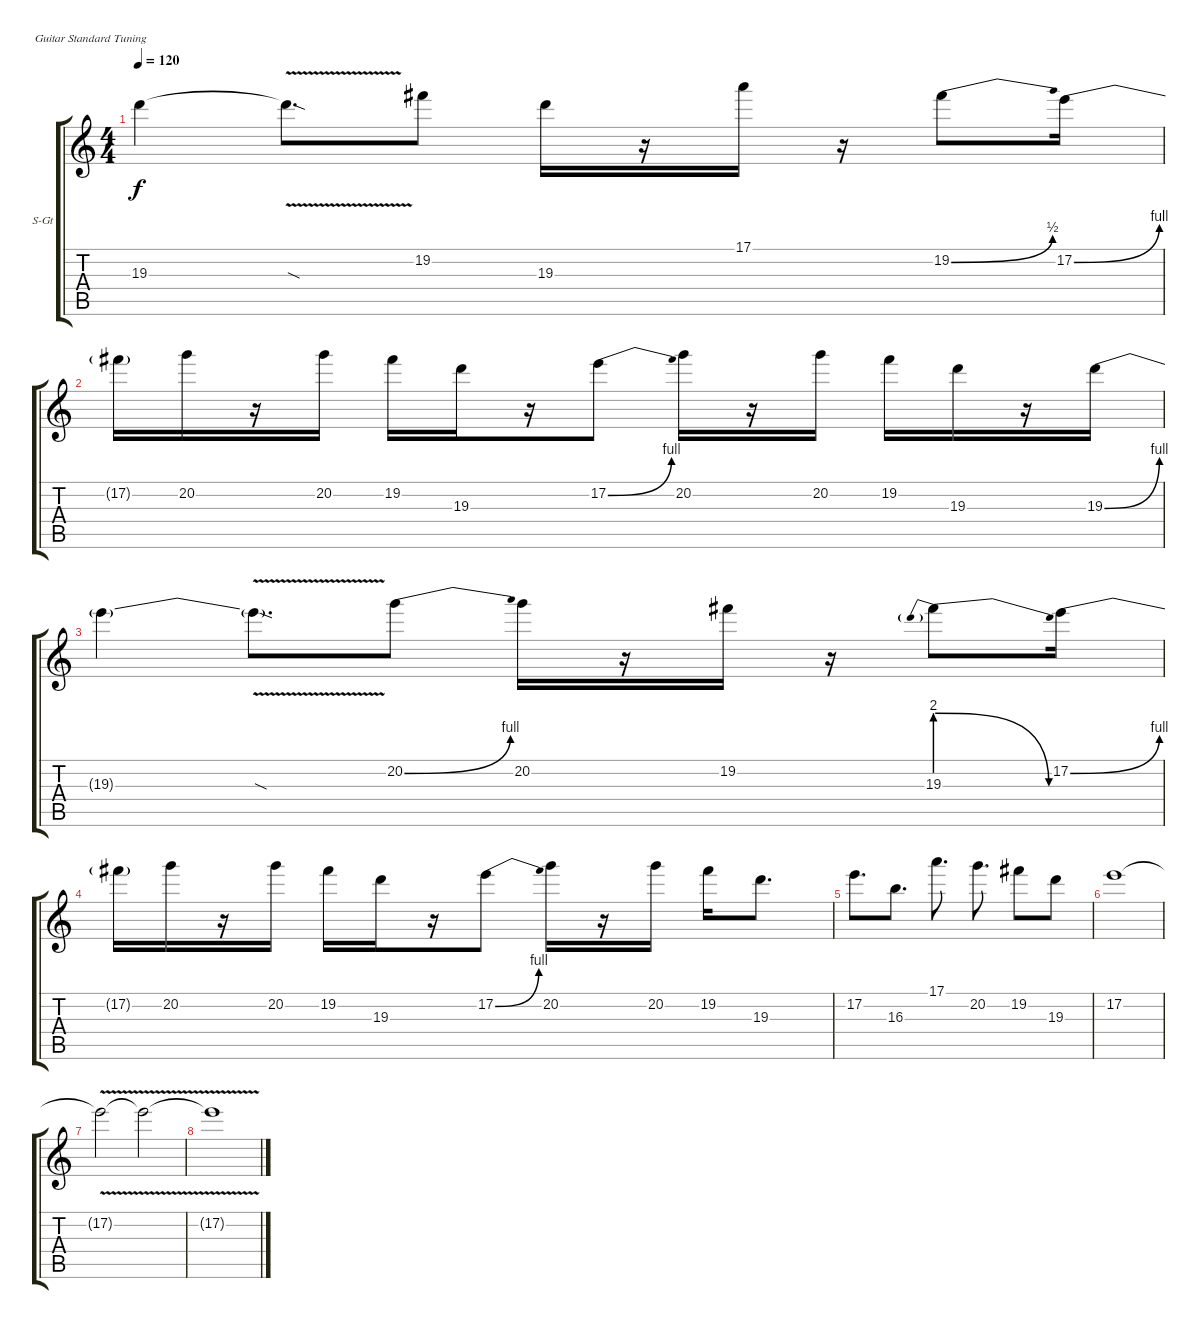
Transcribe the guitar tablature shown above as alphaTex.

\defaultSystemsLayout 4
\bracketExtendMode groupsimilarinstruments
\firstSystemTrackNameOrientation horizontal
\otherSystemsTrackNameOrientation horizontal
\track ("Pads 01" "S-Gt") {instrument acousticguitarsteel}
\staff {score tabs}
\tuning (E4 B3 G3 D3 A2 E2)
\ts (4 4)
\tempo 120
\clef g2
\ks c
19.3{t}.4{dy f} 19.3{v sod t}.8{d} 19.2.8 19.3.16 r.16 17.1.16 r.16 19.2{be (bend 0 0 15 2)}.8 17.2{be (bend 0 0 15 4)}.16 |
17.2{t}.16 20.2.16 r.16 20.2.16 19.2.16 19.3.16 r.16 17.2{be (bend 0 0 15 4)}.8 20.2.16 r.16 20.2.16 19.2.16 19.3.16 r.16 19.3{be (bend 0 0 9 4)}.16 |
19.3{t}.4 19.3{v sod t}.8{d} 20.2{be (bend 0 0 15 4)}.8 20.2.16 r.16 19.2.16 r.16 19.3{be (prebendrelease 0 8 10.799999999999999 0)}.8 17.2{be (bend 0 0 15 4)}.16 |
17.2{t}.16 20.2.16 r.16 20.2.16 19.2.16 19.3.16 r.16 17.2{be (bend 0 0 15 4)}.8 20.2.16 r.16 20.2.16 19.2.16 19.3.8{d} |
17.2.8{d} 16.3.8{d} 17.1.8{d} 20.2.8{d} 19.2.8 19.3.8 |
17.2.1 |
17.2{v t}.2 17.2{v t}.2 |
17.2{v t}.1
